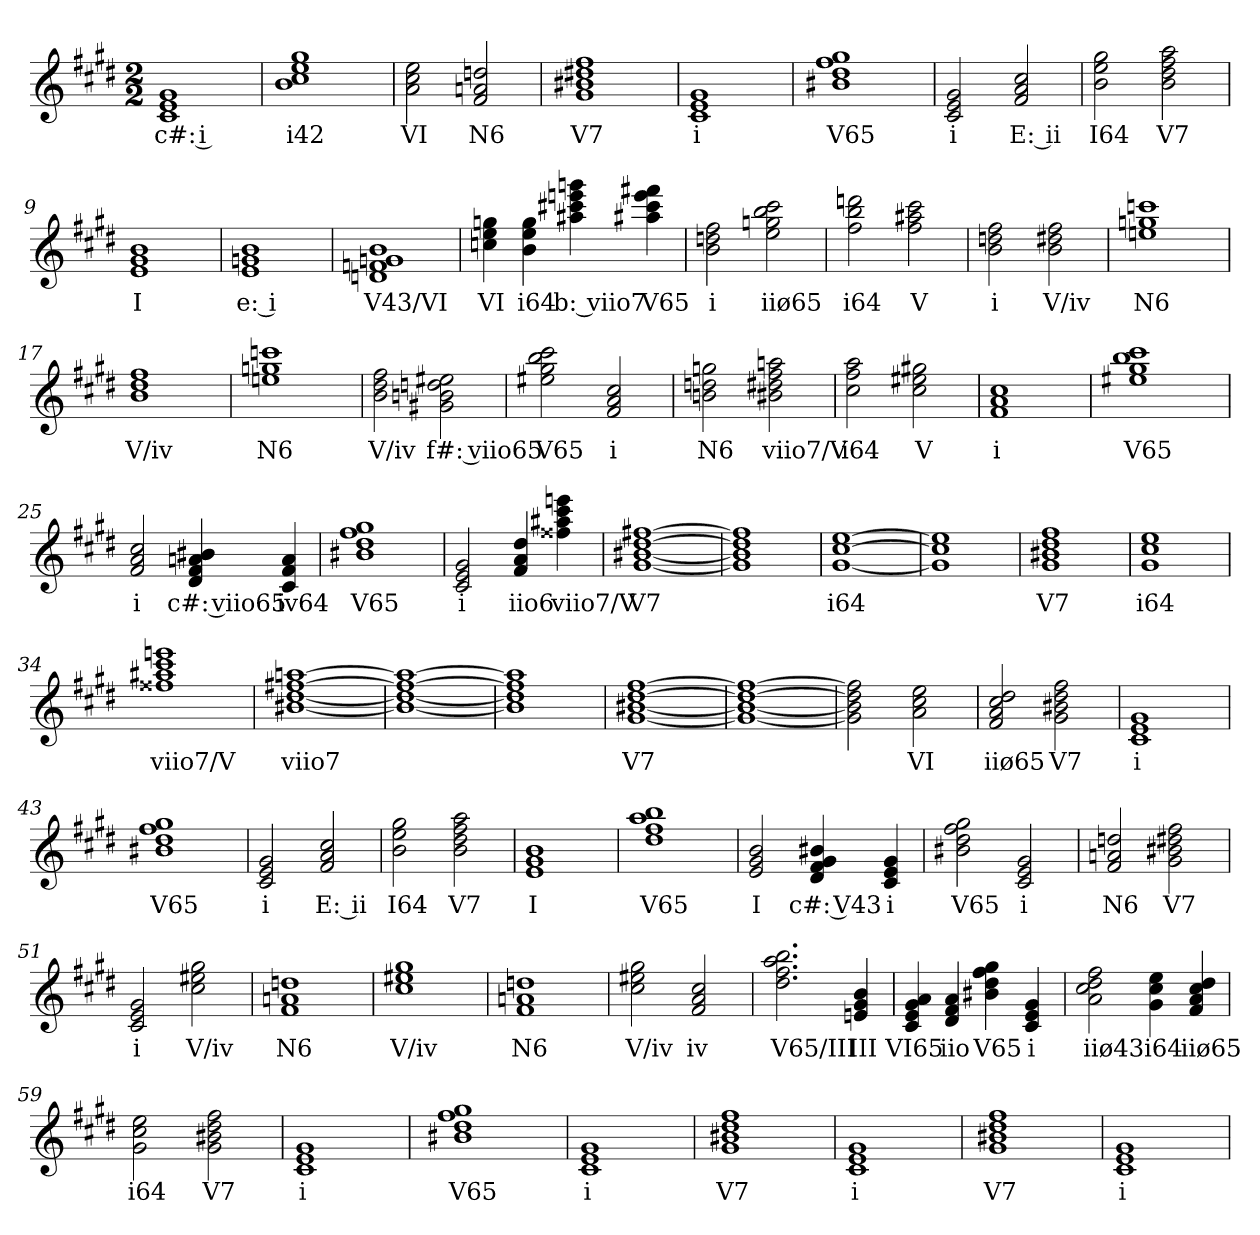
**kern	**text
*part1	*part1
*staff1	*staff1
*k[f#c#g#d#]	*
*c#:	*
*M2/2	*
=1	=1
1c# 1e 1g#	c#: i
=2	=2
1b 1cc# 1ee 1gg#	i42
=3	=3
2a 2cc# 2ee	VI
2f# 2an 2ddn	N6
=4	=4
1g# 1b#X 1dd#X 1ff#	V7
=5	=5
1c# 1e 1g#	i
=6	=6
1b#X 1dd# 1ff# 1gg#	V65
=7	=7
2c# 2e 2g#	i
2f# 2a 2cc#	E: ii
=8	=8
2b 2ee 2gg#	I64
2b 2dd# 2ff# 2aa	V7
=9	=9
1e 1g# 1b	I
=10	=10
1e 1gn 1b	e: i
=11	=11
1dn 1fn 1gn 1b	V43/VI
=12	=12
4ccn 4ee 4ggn	VI
4b 4ee 4gg	i64
4aa#X 4ccc#X 4eeen 4gggn	b: viio7
4aa#X 4ccc# 4eee 4fff#X	V65
=13	=13
2b 2ddn 2ff#	i
2ee 2ggn 2bb 2ccc#	iiø65
=14	=14
2ff# 2bb 2dddn	i64
2ff# 2aa#X 2ccc#	V
=15	=15
2b 2ddn 2ff#	i
2b 2dd#X 2ff#	V/iv
=16	=16
1een 1ggn 1cccn	N6
=17	=17
1b 1dd# 1ff#	V/iv
=18	=18
1een 1ggn 1cccn	N6
=19	=19
2b 2dd# 2ff#	V/iv
2g#X 2bn 2ddn 2ee#X	f#: viio65
=20	=20
2ee#X 2gg# 2bb 2ccc#	V65
2f# 2a 2cc#	i
=21	=21
2bn 2ddn 2ggn	N6
2b#X 2dd#X 2ff# 2aan	viio7/V
=22	=22
2cc# 2ff# 2aa	i64
2cc# 2ee#X 2gg#X	V
=23	=23
1f# 1a 1cc#	i
=24	=24
1ee#X 1gg# 1bb 1ccc#	V65
=25	=25
2f# 2a 2cc#	i
4d# 4f# 4an 4b#X	c#: viio65
4c# 4f# 4a	iv64
=26	=26
1b#X 1dd# 1ff# 1gg#	V65
=27	=27
2c# 2e 2g#	i
4f# 4a 4dd#	iio6
4ff##X 4aa#X 4ccc# 4eeen	viio7/V
=28	=28
[1g# [1b#X [1dd# [1ff#X	V7
=29	=29
1g#] 1b#] 1dd#] 1ff#]	.
=30	=30
[1g# [1cc# [1ee	i64
=31	=31
1g#] 1cc#] 1ee]	.
=32	=32
1g# 1b#X 1dd# 1ff#	V7
=33	=33
1g# 1cc# 1ee	i64
=34	=34
1ff##X 1aa#X 1ccc# 1eeen	viio7/V
=35	=35
[1b#X [1dd# [1ff#X [1aan	viio7
=36	=36
1b#_ 1dd#_ 1ff#_ 1aa_	.
=37	=37
1b#] 1dd#] 1ff#] 1aa]	.
=38	=38
[1g# [1b#X [1dd# [1ff#	V7
=39	=39
1g#_ 1b#_ 1dd#_ 1ff#_	.
=40	=40
2g#] 2b#] 2dd#] 2ff#]	.
2a 2cc# 2ee	VI
=41	=41
2f# 2a 2cc# 2dd#	iiø65
2g# 2b#X 2dd# 2ff#	V7
=42	=42
1c# 1e 1g#	i
=43	=43
1b#X 1dd# 1ff# 1gg#	V65
=44	=44
2c# 2e 2g#	i
2f# 2a 2cc#	E: ii
=45	=45
2b 2ee 2gg#	I64
2b 2dd# 2ff# 2aa	V7
=46	=46
1e 1g# 1b	I
=47	=47
1dd# 1ff# 1aa 1bb	V65
=48	=48
2e 2g# 2b	I
4d# 4f# 4g# 4b#X	c#: V43
4c# 4e 4g#	i
=49	=49
2b#X 2dd# 2ff# 2gg#	V65
2c# 2e 2g#	i
=50	=50
2f# 2an 2ddn	N6
2g# 2b#X 2dd#X 2ff#	V7
=51	=51
2c# 2e 2g#	i
2cc# 2ee#X 2gg#	V/iv
=52	=52
1f# 1an 1ddn	N6
=53	=53
1cc# 1ee#X 1gg#	V/iv
=54	=54
1f# 1an 1ddn	N6
=55	=55
2cc# 2ee#X 2gg#	V/iv
2f# 2a 2cc#	iv
=56	=56
2.dd# 2.ff# 2.aa 2.bb	V65/III
4en 4g# 4b	III
=57	=57
4c# 4e 4g# 4a	VI65
4d# 4f# 4a	iio
4b#X 4dd# 4ff# 4gg#	V65
4c# 4e 4g#	i
=58	=58
2a 2cc# 2dd# 2ff#	iiø43
4g# 4cc# 4ee	i64
4f# 4a 4cc# 4dd#	iiø65
=59	=59
2g# 2cc# 2ee	i64
2g# 2b#X 2dd# 2ff#	V7
=60	=60
1c# 1e 1g#	i
=61	=61
1b#X 1dd# 1ff# 1gg#	V65
=62	=62
1c# 1e 1g#	i
=63	=63
1g# 1b#X 1dd# 1ff#	V7
=64	=64
1c# 1e 1g#	i
=65	=65
1g# 1b#X 1dd# 1ff#	V7
=66	=66
1c# 1e 1g#	i
=	=
*-	*-
